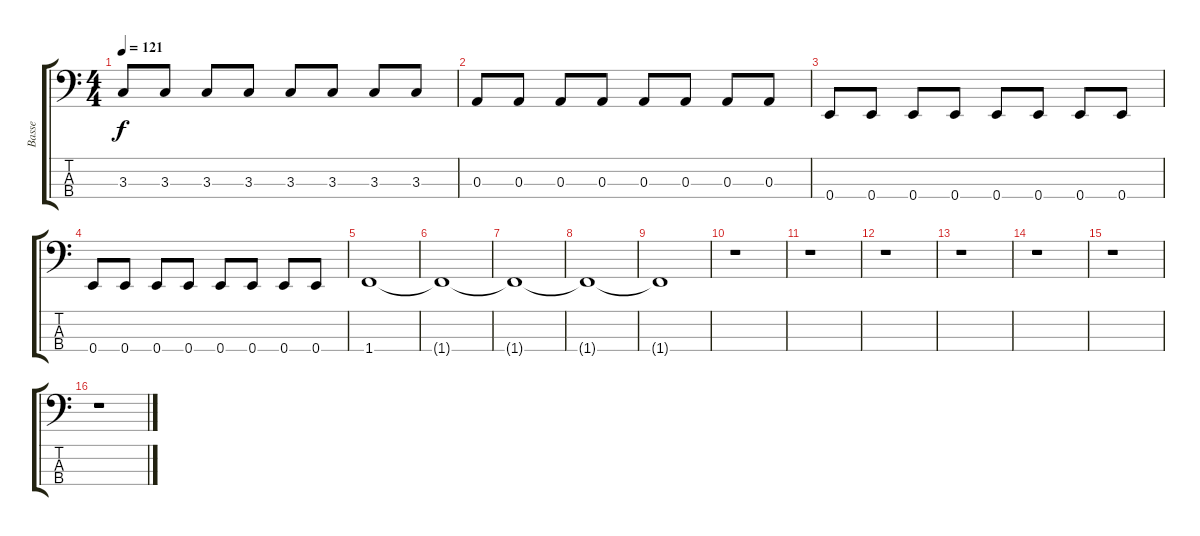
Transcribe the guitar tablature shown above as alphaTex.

\track ("Basse" "Basse") {instrument fretlessbass}
\staff {score tabs}
\tuning (G2 D2 A1 E1) {hide}
\ts (4 4)
\tempo 121
\clef f4
\ks c
3.3.8{dy f} 3.3.8 3.3.8 3.3.8 3.3.8 3.3.8 3.3.8 3.3.8 |
0.3.8 0.3.8 0.3.8 0.3.8 0.3.8 0.3.8 0.3.8 0.3.8 |
0.4.8 0.4.8 0.4.8 0.4.8 0.4.8 0.4.8 0.4.8 0.4.8 |
0.4.8 0.4.8 0.4.8 0.4.8 0.4.8 0.4.8 0.4.8 0.4.8 |
1.4.1 |
1.4{t}.1 |
1.4{t}.1 |
1.4{t}.1 |
1.4{t}.1 |
r.1 |
r.1 |
r.1 |
r.1 |
r.1 |
r.1 |
r.1
